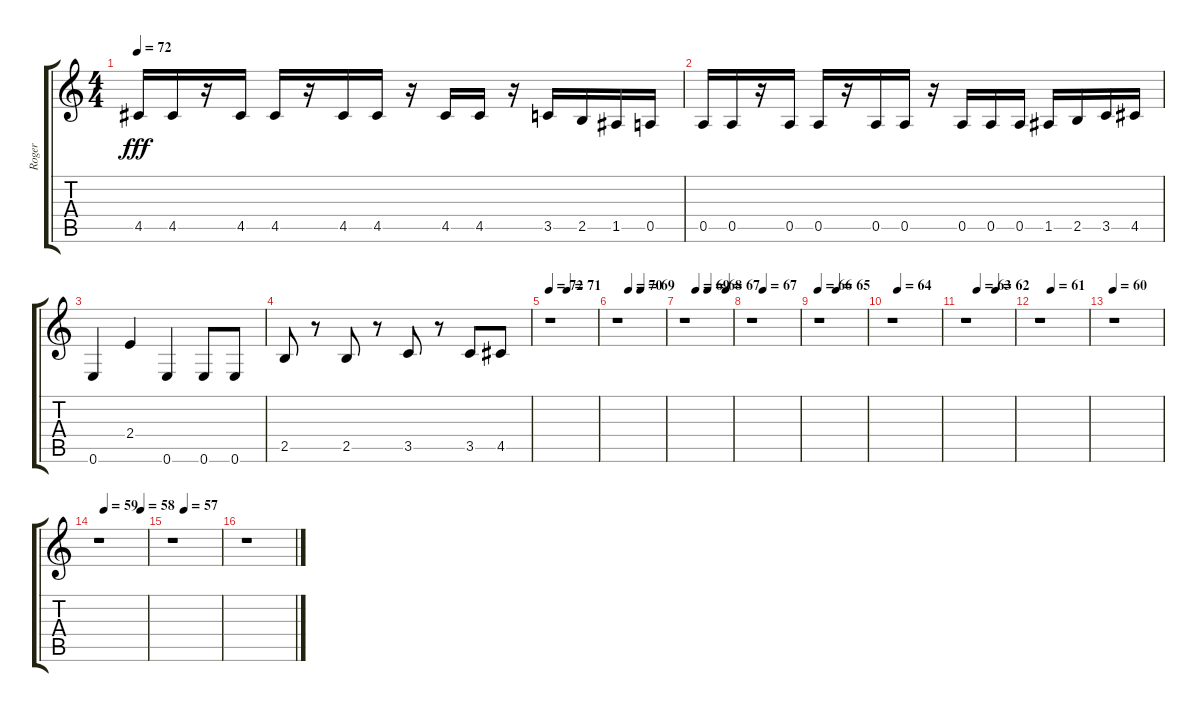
\track ("Roger" "Roger") {instrument slapbass2}
\staff {score tabs}
\tuning (E4 B3 G3 D3 A2 E2) {hide}
\ts (4 4)
\tempo 72
\clef g2
\ks c
4.5.16{dy fff} 4.5.16 r.16 4.5.16 4.5.16 r.16 4.5.16 4.5.16 r.16 4.5.16 4.5.16 r.16 3.5.16 2.5.16 1.5.16 0.5.16 |
0.5.16 0.5.16 r.16 0.5.16 0.5.16 r.16 0.5.16 0.5.16 r.16 0.5.16 0.5.16 0.5.16 1.5.16 2.5.16 3.5.16 4.5.16 |
0.6.4 2.4.4 0.6.4 0.6.8 0.6.8 |
2.5.8 r.8 2.5.8 r.8 3.5.8 r.8 3.5.8 4.5.8 |
\tempo 72
\tempo (71 0.375)
r.1 |
\tempo (70 0.25)
\tempo (69 0.5)
r.1 |
\tempo (69 0.25)
\tempo (68 0.5)
\tempo (67 0.875)
r.1 |
\tempo (67 0.25)
r.1 |
\tempo 66
\tempo (65 0.375)
r.1 |
\tempo (64 0.125)
r.1 |
\tempo (63 0.25)
\tempo (62 0.625)
r.1 |
\tempo (61 0.25)
r.1 |
\tempo 60
r.1 |
\tempo (59 0.125)
\tempo (58 0.875)
r.1 |
\tempo (57 0.25)
r.1 |
r.1
